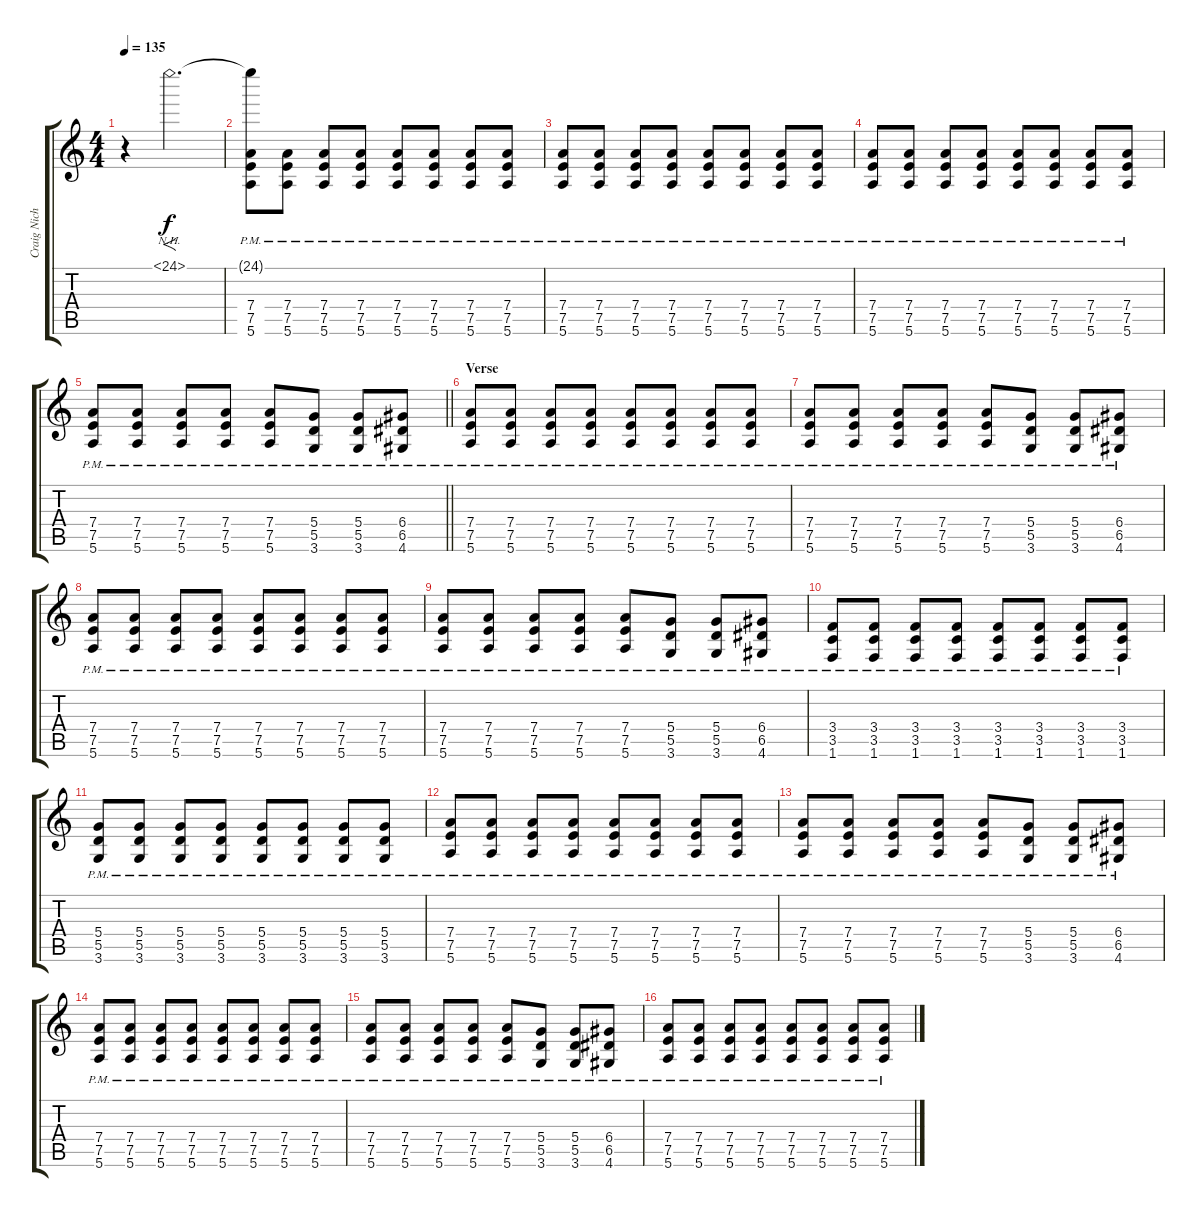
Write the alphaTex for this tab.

\track ("Craig Nicholls (Main Guitar Track)" "Craig Nich") {instrument distortionguitar}
\staff {score tabs}
\tuning (E4 B3 G3 D3 A2 E2) {hide}
\ts (4 4)
\tempo 135
\clef g2
\ks c
r.4{dy f instrument distortionguitar} 24.1{nh}.2{f d} |
(24.1{t} 7.4{pm} 7.5{pm} 5.6{pm}).8{volume 10 instrument electricguitarjazz} (7.4{pm} 7.5{pm} 5.6{pm}).8 (7.4{pm} 7.5{pm} 5.6{pm}).8 (7.4{pm} 7.5{pm} 5.6{pm}).8 (7.4{pm} 7.5{pm} 5.6{pm}).8 (7.4{pm} 7.5{pm} 5.6{pm}).8 (7.4{pm} 7.5{pm} 5.6{pm}).8 (7.4{pm} 7.5{pm} 5.6{pm}).8 |
(7.4{pm} 7.5{pm} 5.6{pm}).8 (7.4{pm} 7.5{pm} 5.6{pm}).8 (7.4{pm} 7.5{pm} 5.6{pm}).8 (7.4{pm} 7.5{pm} 5.6{pm}).8 (7.4{pm} 7.5{pm} 5.6{pm}).8 (7.4{pm} 7.5{pm} 5.6{pm}).8 (7.4{pm} 7.5{pm} 5.6{pm}).8 (7.4{pm} 7.5{pm} 5.6{pm}).8 |
(7.4{pm} 7.5{pm} 5.6{pm}).8 (7.4{pm} 7.5{pm} 5.6{pm}).8 (7.4{pm} 7.5{pm} 5.6{pm}).8 (7.4{pm} 7.5{pm} 5.6{pm}).8 (7.4{pm} 7.5{pm} 5.6{pm}).8 (7.4{pm} 7.5{pm} 5.6{pm}).8 (7.4{pm} 7.5{pm} 5.6{pm}).8 (7.4{pm} 7.5{pm} 5.6{pm}).8 |
\barLineRight lightlight
(7.4{pm} 7.5{pm} 5.6{pm}).8 (7.4{pm} 7.5{pm} 5.6{pm}).8 (7.4{pm} 7.5{pm} 5.6{pm}).8 (7.4{pm} 7.5{pm} 5.6{pm}).8 (7.4{pm} 7.5{pm} 5.6{pm}).8 (5.4{pm} 5.5{pm} 3.6{pm}).8 (5.4{pm} 5.5{pm} 3.6{pm}).8 (6.4{pm} 6.5{pm} 4.6{pm}).8 |
\section ("" "Verse")
(7.4{pm} 7.5{pm} 5.6{pm}).8 (7.4{pm} 7.5{pm} 5.6{pm}).8 (7.4{pm} 7.5{pm} 5.6{pm}).8 (7.4{pm} 7.5{pm} 5.6{pm}).8 (7.4{pm} 7.5{pm} 5.6{pm}).8 (7.4{pm} 7.5{pm} 5.6{pm}).8 (7.4{pm} 7.5{pm} 5.6{pm}).8 (7.4{pm} 7.5{pm} 5.6{pm}).8 |
(7.4{pm} 7.5{pm} 5.6{pm}).8 (7.4{pm} 7.5{pm} 5.6{pm}).8 (7.4{pm} 7.5{pm} 5.6{pm}).8 (7.4{pm} 7.5{pm} 5.6{pm}).8 (7.4{pm} 7.5{pm} 5.6{pm}).8 (5.4{pm} 5.5{pm} 3.6{pm}).8 (5.4{pm} 5.5{pm} 3.6{pm}).8 (6.4{pm} 6.5{pm} 4.6{pm}).8 |
(7.4{pm} 7.5{pm} 5.6{pm}).8 (7.4{pm} 7.5{pm} 5.6{pm}).8 (7.4{pm} 7.5{pm} 5.6{pm}).8 (7.4{pm} 7.5{pm} 5.6{pm}).8 (7.4{pm} 7.5{pm} 5.6{pm}).8 (7.4{pm} 7.5{pm} 5.6{pm}).8 (7.4{pm} 7.5{pm} 5.6{pm}).8 (7.4{pm} 7.5{pm} 5.6{pm}).8 |
(7.4{pm} 7.5{pm} 5.6{pm}).8 (7.4{pm} 7.5{pm} 5.6{pm}).8 (7.4{pm} 7.5{pm} 5.6{pm}).8 (7.4{pm} 7.5{pm} 5.6{pm}).8 (7.4{pm} 7.5{pm} 5.6{pm}).8 (5.4{pm} 5.5{pm} 3.6{pm}).8 (5.4{pm} 5.5{pm} 3.6{pm}).8 (6.4{pm} 6.5{pm} 4.6{pm}).8 |
(3.4{pm} 3.5{pm} 1.6{pm}).8 (3.4{pm} 3.5{pm} 1.6{pm}).8 (3.4{pm} 3.5{pm} 1.6{pm}).8 (3.4{pm} 3.5{pm} 1.6{pm}).8 (3.4{pm} 3.5{pm} 1.6{pm}).8 (3.4{pm} 3.5{pm} 1.6{pm}).8 (3.4{pm} 3.5{pm} 1.6{pm}).8 (3.4{pm} 3.5{pm} 1.6{pm}).8 |
(5.4{pm} 5.5{pm} 3.6{pm}).8 (5.4{pm} 5.5{pm} 3.6{pm}).8 (5.4{pm} 5.5{pm} 3.6{pm}).8 (5.4{pm} 5.5{pm} 3.6{pm}).8 (5.4{pm} 5.5{pm} 3.6{pm}).8 (5.4{pm} 5.5{pm} 3.6{pm}).8 (5.4{pm} 5.5{pm} 3.6{pm}).8 (5.4{pm} 5.5{pm} 3.6{pm}).8 |
(7.4{pm} 7.5{pm} 5.6{pm}).8 (7.4{pm} 7.5{pm} 5.6{pm}).8 (7.4{pm} 7.5{pm} 5.6{pm}).8 (7.4{pm} 7.5{pm} 5.6{pm}).8 (7.4{pm} 7.5{pm} 5.6{pm}).8 (7.4{pm} 7.5{pm} 5.6{pm}).8 (7.4{pm} 7.5{pm} 5.6{pm}).8 (7.4{pm} 7.5{pm} 5.6{pm}).8 |
(7.4{pm} 7.5{pm} 5.6{pm}).8 (7.4{pm} 7.5{pm} 5.6{pm}).8 (7.4{pm} 7.5{pm} 5.6{pm}).8 (7.4{pm} 7.5{pm} 5.6{pm}).8 (7.4{pm} 7.5{pm} 5.6{pm}).8 (5.4{pm} 5.5{pm} 3.6{pm}).8 (5.4{pm} 5.5{pm} 3.6{pm}).8 (6.4{pm} 6.5{pm} 4.6{pm}).8 |
(7.4{pm} 7.5{pm} 5.6{pm}).8 (7.4{pm} 7.5{pm} 5.6{pm}).8 (7.4{pm} 7.5{pm} 5.6{pm}).8 (7.4{pm} 7.5{pm} 5.6{pm}).8 (7.4{pm} 7.5{pm} 5.6{pm}).8 (7.4{pm} 7.5{pm} 5.6{pm}).8 (7.4{pm} 7.5{pm} 5.6{pm}).8 (7.4{pm} 7.5{pm} 5.6{pm}).8 |
(7.4{pm} 7.5{pm} 5.6{pm}).8 (7.4{pm} 7.5{pm} 5.6{pm}).8 (7.4{pm} 7.5{pm} 5.6{pm}).8 (7.4{pm} 7.5{pm} 5.6{pm}).8 (7.4{pm} 7.5{pm} 5.6{pm}).8 (5.4{pm} 5.5{pm} 3.6{pm}).8 (5.4{pm} 5.5{pm} 3.6{pm}).8 (6.4{pm} 6.5{pm} 4.6{pm}).8 |
(7.4{pm} 7.5{pm} 5.6{pm}).8 (7.4{pm} 7.5{pm} 5.6{pm}).8 (7.4{pm} 7.5{pm} 5.6{pm}).8 (7.4{pm} 7.5{pm} 5.6{pm}).8 (7.4{pm} 7.5{pm} 5.6{pm}).8 (7.4{pm} 7.5{pm} 5.6{pm}).8 (7.4{pm} 7.5{pm} 5.6{pm}).8 (7.4{pm} 7.5{pm} 5.6{pm}).8
